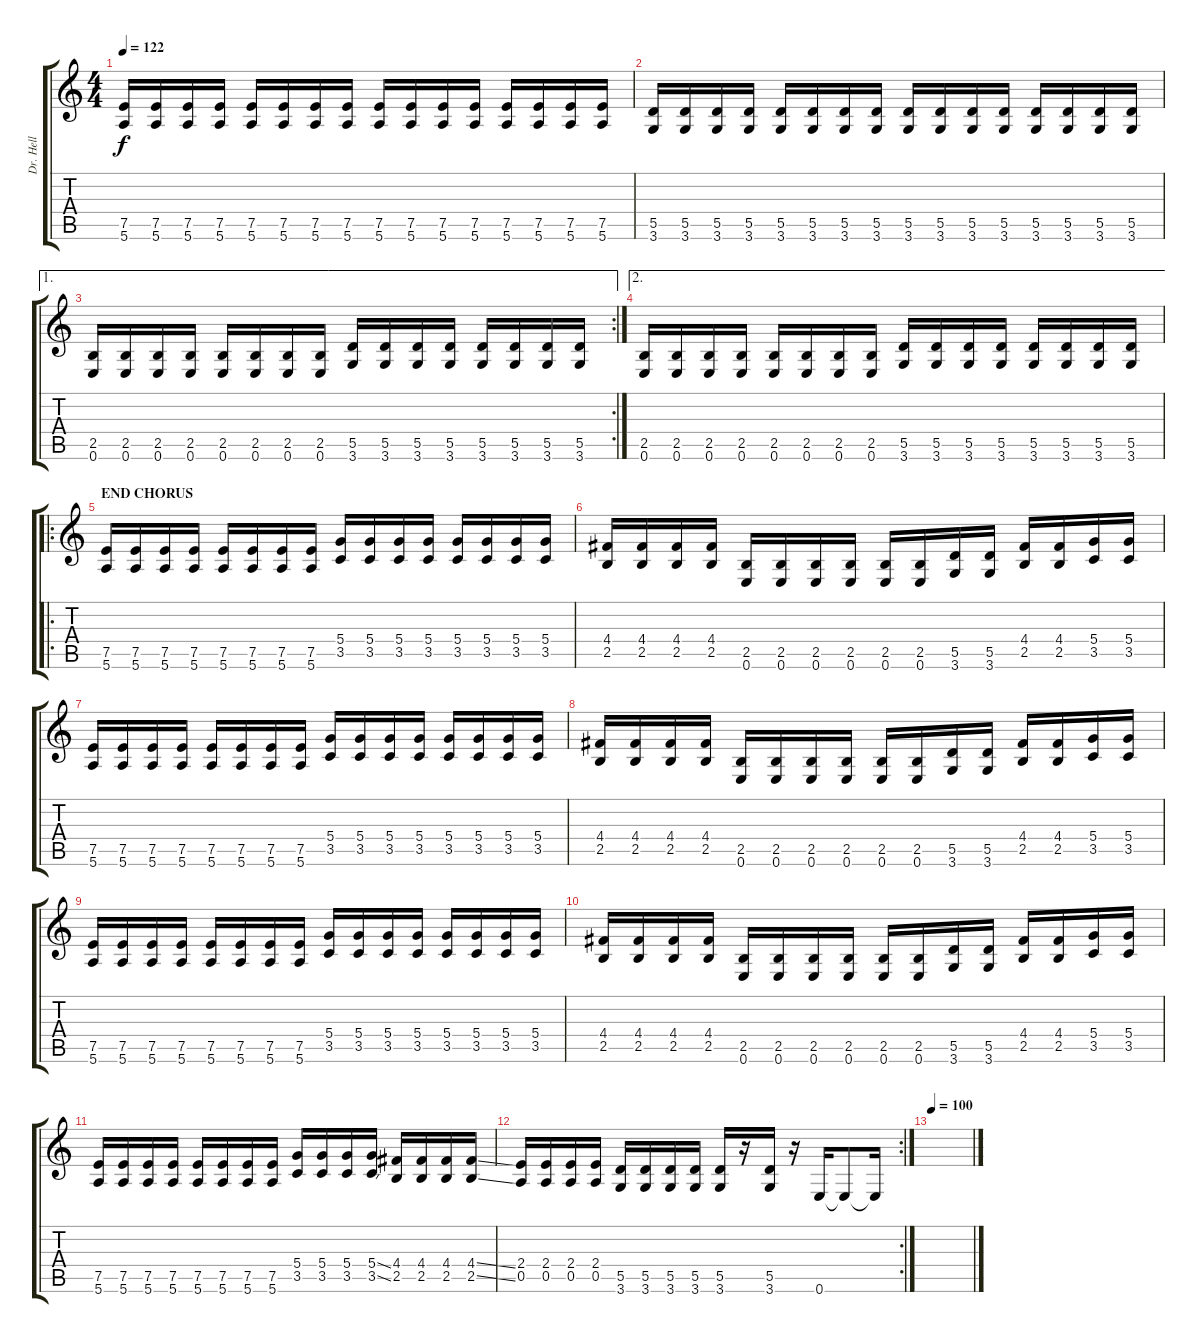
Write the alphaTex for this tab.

\track ("Dr. Hell" "Dr. Hell") {instrument distortionguitar}
\staff {score tabs}
\tuning (E4 B3 G3 D3 A2 E2) {hide}
\ts (4 4)
\tempo 122
\clef g2
\ks c
(7.5 5.6).16{dy f} (7.5 5.6).16 (7.5 5.6).16 (7.5 5.6).16 (7.5 5.6).16 (7.5 5.6).16 (7.5 5.6).16 (7.5 5.6).16 (7.5 5.6).16 (7.5 5.6).16 (7.5 5.6).16 (7.5 5.6).16 (7.5 5.6).16 (7.5 5.6).16 (7.5 5.6).16 (7.5 5.6).16 |
(5.5 3.6).16 (5.5 3.6).16 (5.5 3.6).16 (5.5 3.6).16 (5.5 3.6).16 (5.5 3.6).16 (5.5 3.6).16 (5.5 3.6).16 (5.5 3.6).16 (5.5 3.6).16 (5.5 3.6).16 (5.5 3.6).16 (5.5 3.6).16 (5.5 3.6).16 (5.5 3.6).16 (5.5 3.6).16 |
\ae 1
\rc 2
(2.5 0.6).16 (2.5 0.6).16 (2.5 0.6).16 (2.5 0.6).16 (2.5 0.6).16 (2.5 0.6).16 (2.5 0.6).16 (2.5 0.6).16 (5.5 3.6).16 (5.5 3.6).16 (5.5 3.6).16 (5.5 3.6).16 (5.5 3.6).16 (5.5 3.6).16 (5.5 3.6).16 (5.5 3.6).16 |
\ae 2
(2.5 0.6).16 (2.5 0.6).16 (2.5 0.6).16 (2.5 0.6).16 (2.5 0.6).16 (2.5 0.6).16 (2.5 0.6).16 (2.5 0.6).16 (5.5 3.6).16 (5.5 3.6).16 (5.5 3.6).16 (5.5 3.6).16 (5.5 3.6).16 (5.5 3.6).16 (5.5 3.6).16 (5.5 3.6).16 |
\ro
\section ("" "END CHORUS ")
(7.5 5.6).16 (7.5 5.6).16 (7.5 5.6).16 (7.5 5.6).16 (7.5 5.6).16 (7.5 5.6).16 (7.5 5.6).16 (7.5 5.6).16 (5.4 3.5).16 (5.4 3.5).16 (5.4 3.5).16 (5.4 3.5).16 (5.4 3.5).16 (5.4 3.5).16 (5.4 3.5).16 (5.4 3.5).16 |
(4.4 2.5).16 (4.4 2.5).16 (4.4 2.5).16 (4.4 2.5).16 (2.5 0.6).16 (2.5 0.6).16 (2.5 0.6).16 (2.5 0.6).16 (2.5 0.6).16 (2.5 0.6).16 (5.5 3.6).16 (5.5 3.6).16 (4.4 2.5).16 (4.4 2.5).16 (5.4 3.5).16 (5.4 3.5).16 |
(7.5 5.6).16 (7.5 5.6).16 (7.5 5.6).16 (7.5 5.6).16 (7.5 5.6).16 (7.5 5.6).16 (7.5 5.6).16 (7.5 5.6).16 (5.4 3.5).16 (5.4 3.5).16 (5.4 3.5).16 (5.4 3.5).16 (5.4 3.5).16 (5.4 3.5).16 (5.4 3.5).16 (5.4 3.5).16 |
(4.4 2.5).16 (4.4 2.5).16 (4.4 2.5).16 (4.4 2.5).16 (2.5 0.6).16 (2.5 0.6).16 (2.5 0.6).16 (2.5 0.6).16 (2.5 0.6).16 (2.5 0.6).16 (5.5 3.6).16 (5.5 3.6).16 (4.4 2.5).16 (4.4 2.5).16 (5.4 3.5).16 (5.4 3.5).16 |
(7.5 5.6).16 (7.5 5.6).16 (7.5 5.6).16 (7.5 5.6).16 (7.5 5.6).16 (7.5 5.6).16 (7.5 5.6).16 (7.5 5.6).16 (5.4 3.5).16 (5.4 3.5).16 (5.4 3.5).16 (5.4 3.5).16 (5.4 3.5).16 (5.4 3.5).16 (5.4 3.5).16 (5.4 3.5).16 |
(4.4 2.5).16 (4.4 2.5).16 (4.4 2.5).16 (4.4 2.5).16 (2.5 0.6).16 (2.5 0.6).16 (2.5 0.6).16 (2.5 0.6).16 (2.5 0.6).16 (2.5 0.6).16 (5.5 3.6).16 (5.5 3.6).16 (4.4 2.5).16 (4.4 2.5).16 (5.4 3.5).16 (5.4 3.5).16 |
(7.5 5.6).16 (7.5 5.6).16 (7.5 5.6).16 (7.5 5.6).16 (7.5 5.6).16 (7.5 5.6).16 (7.5 5.6).16 (7.5 5.6).16 (5.4 3.5).16 (5.4 3.5).16 (5.4 3.5).16 (5.4{ss} 3.5{ss}).16 (4.4 2.5).16 (4.4 2.5).16 (4.4 2.5).16 (4.4{ss} 2.5{ss}).16 |
\rc 2
(2.4 0.5).16 (2.4 0.5).16 (2.4 0.5).16 (2.4 0.5).16 (5.5 3.6).16 (5.5 3.6).16 (5.5 3.6).16 (5.5 3.6).16 (5.5 3.6).16 r.16 (5.5 3.6).16 r.16 0.6.16 0.6{t}.8 0.6{t}.16 |
\tempo 100
